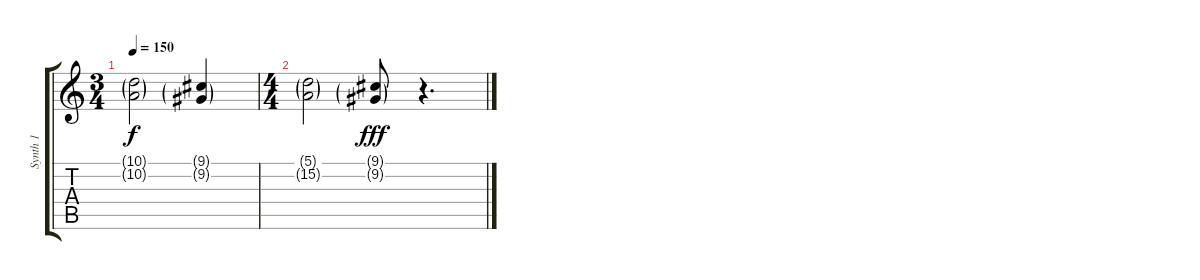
\track ("Synth 1" "Synth 1") {instrument stringensemble2}
\staff {score tabs}
\tuning (E4 B3 G3 D3 A2 E2) {hide}
\ts (3 4)
\tempo 150
\clef g2
\ks c
(10.1{g} 10.2{g}).2{dy f} (9.1{g} 9.2{g}).4 |
\ts (4 4)
(5.1{g} 15.2{g}).2 (9.1{g} 9.2{g}).8{dy fff} r.4{d}
